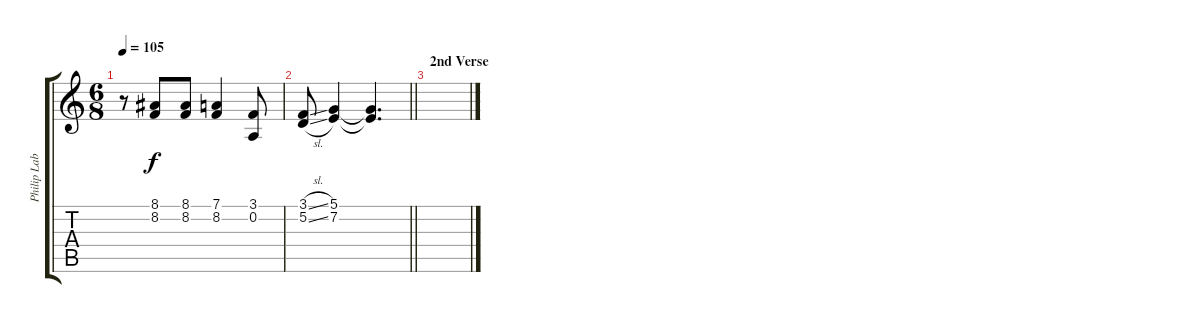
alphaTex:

\track ("Philip Labonte's Clean Vocals" "Philip Lab") {instrument clarinet}
\staff {score tabs}
\tuning (D4 A3 F3 C3 G2 D2) {hide}
\ts (6 8)
\tempo 105
\clef g2
\ks c
r.8{dy f} (8.1 8.2).8 (8.1 8.2).8 (7.1 8.2).4 (3.1 0.2).8 |
\barLineRight lightlight
(3.1{sl} 5.2{sl}).8 (5.1 7.2).4 (5.1{t} 7.2{t}).4{d} |
\section ("" "2nd Verse")
